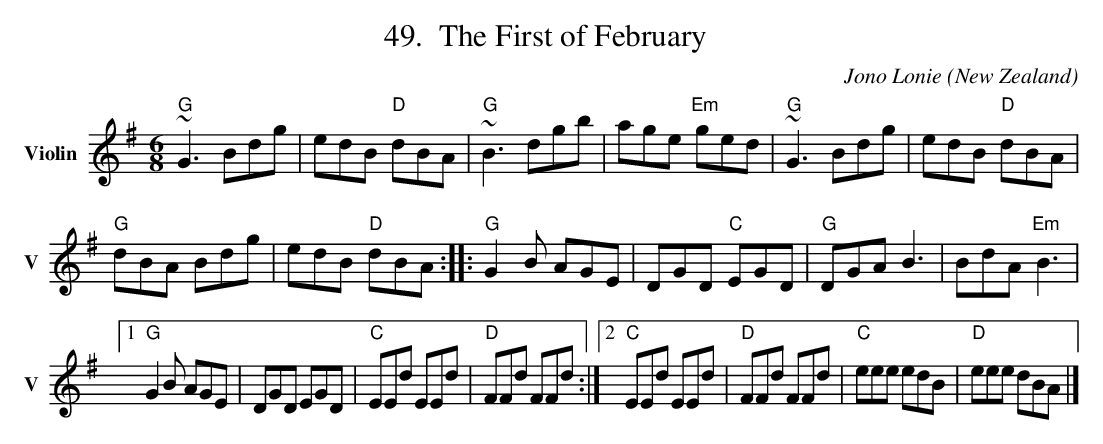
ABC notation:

X:1
T:First of February, The
M:6/8
L:1/8
C:Jono Lonie
O:New Zealand
%%score 1 | 2
K:G
V:1 name=Violin sname=V
"G"~G3 Bdg|edB "D"dBA|"G"~B3 dgb|age "Em"ged|"G"~G3 Bdg|edB "D"dBA|
"G"dBA Bdg|edB "D"dBA:||:"G"G2B AGE|DGD "C"EGD|"G"DGA B3|BdA "Em"B3|
[1 "G"G2 B AGE|DGD EGD|"C"EEd EEd|"D"FFd FFd:|[2 "C"EEd EEd|"D"FFd FFd|"C"eee edB|"D"eee dBA|]
V:C clef=bass middle=D name=Cello sname=C
G,3D,3|G,2B,D3|G3B,3|D3E3|G,3D,3|G,2B,D3|
B,2A,G,3|CB,G,D,3:||:G,2B, CB,G,|D3C3|B,3G,3|B,3E3|
[1D2B,G,3|D3G,3|C3G,3|D3A,3:|[2C3G,3|D3A,3|E3CB,G,|E3B,G,F,|]
